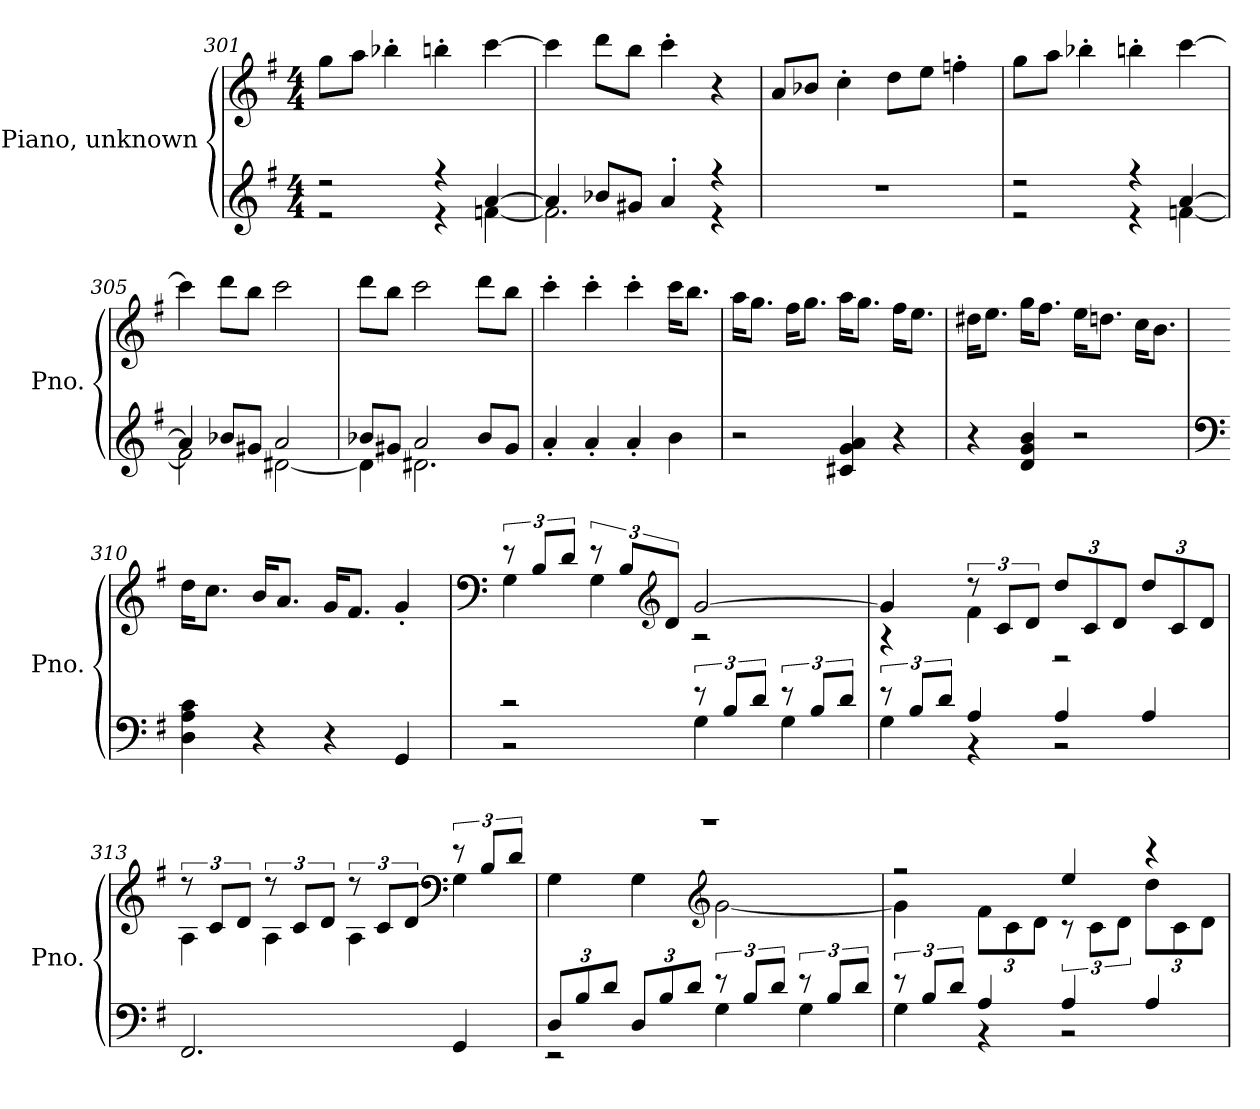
**kern	**kern
*part1	*part1
*staff2	*staff1
*I"Piano, unknown	*
*I'Pno.	*
*clefG2	*clefG2
*k[f#]	*k[f#]
*M4/4	*M4/4
=301	=301
*^	*
2r	2r	8gg\L
.	.	8aa\J
.	.	4bb-X'\
4r	4r	4bbn'\
[4a/	[4fn\	[4ccc\
!!LO:PB:g=z
=302	=302	=302
4a/]	2.f\]	4ccc\]
8b-X/L	.	8ddd\L
8g#X/J	.	8bb\J
4a'/	.	4ccc'\
4r	4r	4r
*v	*v	*
=303	=303
1r	8a/L
.	8b-X/J
.	4cc'\
.	8dd\L
.	8ee\J
.	4ffn'\
=304	=304
*^	*
2r	2r	8gg\L
.	.	8aa\J
.	.	4bb-X'\
4r	4r	4bbn'\
[4a/	[4fn\	[4ccc\
=305	=305	=305
4a/]	2f\]	4ccc\]
8b-X/L	.	8ddd\L
8g#X/J	.	8bb\J
2a/	[2d#X\	2ccc\
=306	=306	=306
8b-X/L	4d#\]	8ddd\L
8g#X/J	.	8bb\J
2a/	2.d#X\	2ccc\
8b-/L	.	8ddd\L
8g#/J	.	8bb\J
*v	*v	*
!!LO:LB:g=z
=307	=307
4a'/	4ccc'\
4a'/	4ccc'\
4a'/	4ccc'\
4b\	16ccc\KL
.	8.bb\J
=308	=308
2r	16aa\KL
.	8.gg\J
.	16ff#\KL
.	8.gg\J
4c#X/ 4g/ 4a/	16aa\KL
.	8.gg\J
4r	16ff#\KL
.	8.ee\J
=309	=309
4r	16dd#X\KL
.	8.ee\J
4d/ 4g/ 4b/	16gg\KL
.	8.ff#\J
2r	16ee\KL
.	8.ddn\J
.	16cc\KL
.	8.b\J
=310	=310
*clefF4	*
4D\ 4A\ 4c\	16dd\KL
.	8.cc\J
4r	16b/KL
.	8.a/J
4r	16g/KL
.	8.f#/J
4GG/	4g'/
!!LO:LB:g=z
=311	=311
*	*clefF4
*^	*^
2r	2r	12r	4G\
.	.	12B/L	.
.	.	12d/J	.
.	.	12r	4G\
.	.	12B/L	.
*	*	*clefG2	*
.	.	12d/J	.
12r	4G\	[2g/	2r
12B/L	.	.	.
12d/J	.	.	.
12r	4G\	.	.
12B/L	.	.	.
12d/J	.	.	.
=312	=312	=312	=312
12r	4G\	4g/]	4r
12B/L	.	.	.
12d/J	.	.	.
4A/	4r	12r	4f#\
.	.	12c/L	.
.	.	12d/J	.
*	*	*Xbrackettup	*
4A/	2r	12dd/L	2r
.	.	12c/	.
.	.	12d/J	.
4A/	.	12dd/L	.
.	.	12c/	.
.	.	12d/J	.
*v	*v	*	*
=313	=313	=313
*	*brackettup	*
2.FF#/	12r	4A\
.	12c/L	.
.	12d/J	.
.	12r	4A\
.	12c/L	.
.	12d/J	.
.	12r	4A\
.	12c/L	.
.	12d/J	.
*	*clefF4	*
4GG/	12r	4G\
.	12B/L	.
.	12d/J	.
!!LO:LB:g=z	!!
=314	=314	=314
*Xbrackettup	*	*
*^	*	*
12D/L	2r	1r	4G\
12B/	.	.	.
12d/J	.	.	.
12D/L	.	.	4G\
12B/	.	.	.
12d/J	.	.	.
*	*	*clefG2	*
*brackettup	*	*	*
12r	4G\	.	[2g\
12B/L	.	.	.
12d/J	.	.	.
12r	4G\	.	.
12B/L	.	.	.
12d/J	.	.	.
=315	=315	=315	=315
12r	4G\	2r	4g\]
12B/L	.	.	.
12d/J	.	.	.
*	*	*	*Xbrackettup
4A/	4r	.	12f#\L
.	.	.	12c\
.	.	.	12d\J
*	*	*	*brackettup
4A/	2r	4ee/	12r
.	.	.	12c\L
.	.	.	12d\J
*	*	*	*Xbrackettup
4A/	.	4r	12dd\L
.	.	.	12c\
.	.	.	12d\J
*v	*v	*	*
*	*v	*v
=	=
*-	*-
